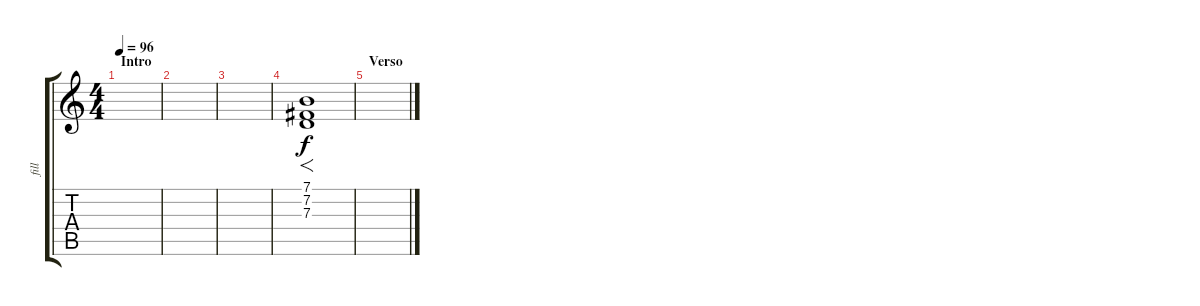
\track ("fill" "fill") {instrument reedorgan}
\staff {score tabs}
\tuning (E4 B3 G3 D3 A2 E2) {hide}
\ts (4 4)
\section ("" "Intro")
\tempo 96
\clef g2
\ks c
|
|
|
(7.1 7.2 7.3).1{f} |
\section ("" "Verso")
